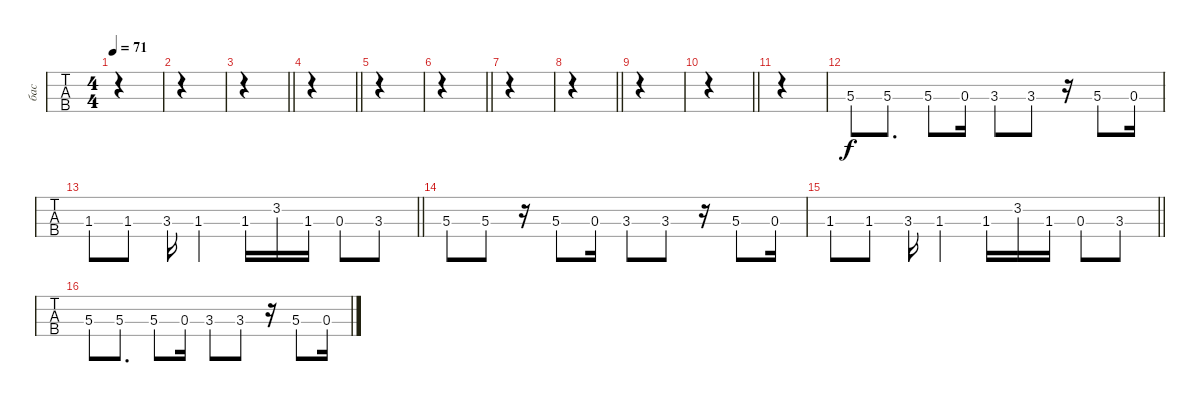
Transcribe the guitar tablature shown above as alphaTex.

\track ("бас" "бас") {instrument electricbassfinger}
\staff {tabs}
\tuning (G2 D2 A1 E1) {hide}
\ts (4 4)
\tempo 71
\clef f4
\ks c
|
|
\barLineRight lightlight
|
\barLineRight lightlight
|
|
\barLineRight lightlight
|
|
\barLineRight lightlight
|
|
\barLineRight lightlight
|
|
5.3.8 5.3.8{d} 5.3.8 0.3.16 3.3.8 3.3.8 r.16 5.3.8 0.3.16 |
\barLineRight lightlight
1.3.8 1.3.8 3.3.16 1.3.4 1.3.16 3.2.16 1.3.16 0.3.8 3.3.8 |
5.3.8 5.3.8 r.16 5.3.8 0.3.16 3.3.8 3.3.8 r.16 5.3.8 0.3.16 |
\barLineRight lightlight
1.3.8 1.3.8 3.3.16 1.3.4 1.3.16 3.2.16 1.3.16 0.3.8 3.3.8 |
5.3.8 5.3.8{d} 5.3.8 0.3.16 3.3.8 3.3.8 r.16 5.3.8 0.3.16
